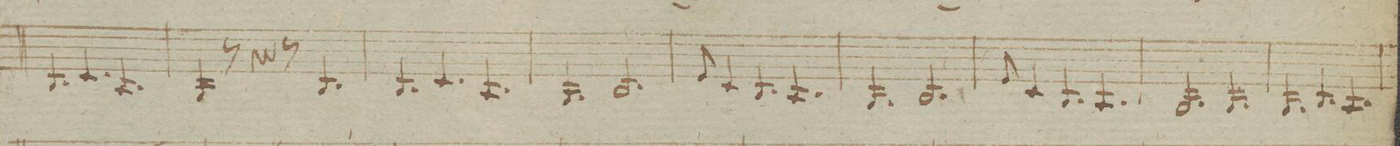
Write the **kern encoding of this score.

**kern	**dynam
*I"in C.	*
*clefG2	*
*k[f#]	*
*M9/8	*
4.B/	.
4.c/	.
4.A/	.
=65	=65
4G/	.
8r	.
4r	.
8r	.
4.B/	.
=66	=66
4.B/	.
4.c/	.
4.A/	.
=67	=67
4.G/	.
2.B/	.
=68	=68
8e/	.
4c/	.
4.B/	.
4.A/	.
=69	=69
4.G/	.
2.B/	.
=70	=70
8e/	.
4c/	.
4.B/	.
4.A/	.
=71	=71
2.G/	.
4.G/	.
=72	=72
4.G/	.
4.B/	.
4.A/	.
=73	=73
*-	*-
